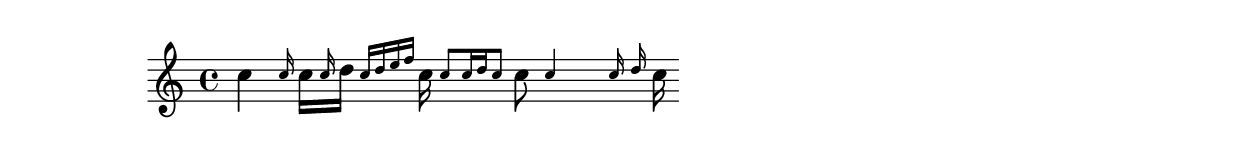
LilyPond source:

\header
{
  texidoc = "Grace note runs have their own spacing variables in
  @code{Score.GraceSpacing}. So differing grace note lengths inside a
  run are spaced accordingly. "
}

\version "2.17.6"

\paper {  ragged-right = ##t }

\relative c''
{
  c4
  \grace { c16  }
  c
  \grace { c16  }
  d
  \grace { c16[ d e f] }
  c
  \grace { c8[ c16 d c8]  }
  c
  \override Score.GraceSpacing.spacing-increment = #2.0

  \grace { c4 c16 d16  }
  c
} 
